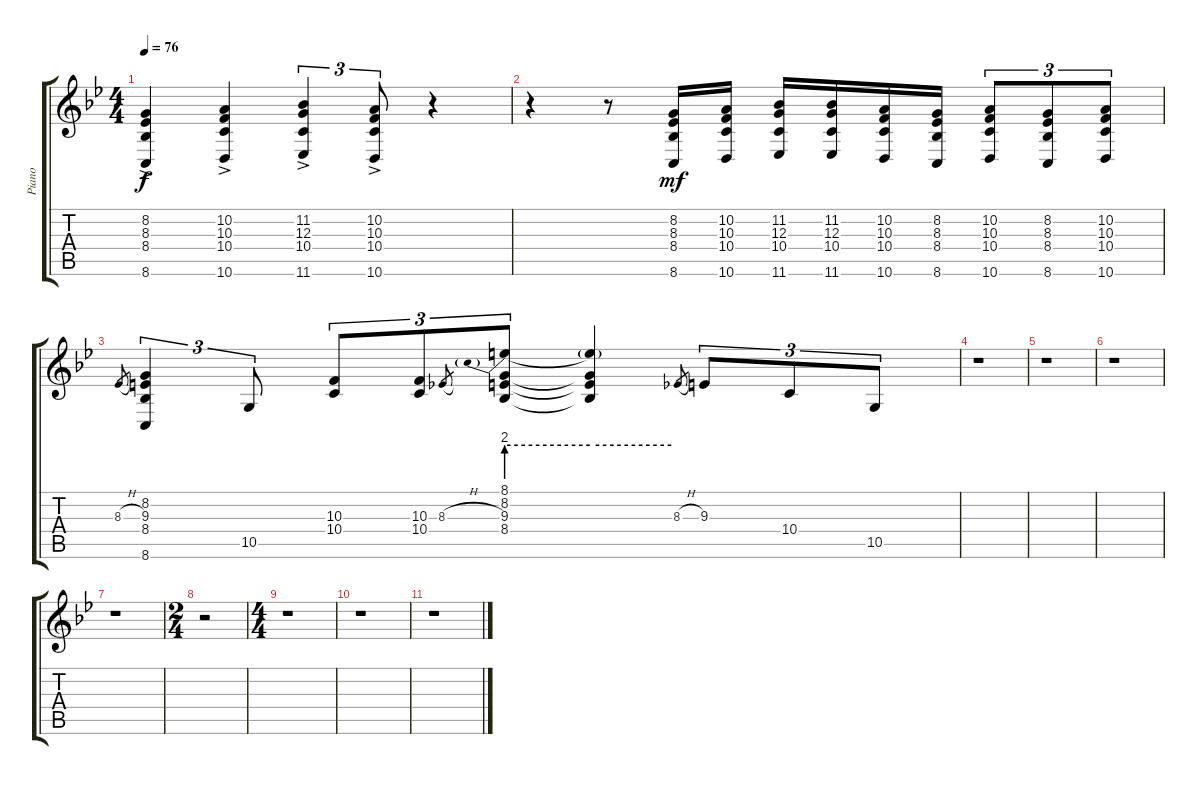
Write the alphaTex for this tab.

\track ("Piano" "Piano") {instrument electricpiano1}
\staff {score tabs}
\tuning (E4 B3 G3 D3 A2 E2) {hide}
\ts (4 4)
\tempo 76
\clef g2
\ks bb
(8.2{ac} 8.3{ac} 8.4{ac} 8.6{ac}).4{dy f} (10.2{ac} 10.3{ac} 10.4{ac} 10.6{ac}).4 (11.2{ac} 12.3{ac} 10.4{ac} 11.6{ac}).4{tu (3 2)} (10.2{ac} 10.3{ac} 10.4{ac} 10.6{ac}).8{tu (3 2)} r.4 |
r.4 r.8 (8.2 8.3 8.4 8.6).16{dy mf} (10.2 10.3 10.4 10.6).16 (11.2 12.3 10.4 11.6).16 (11.2 12.3 10.4 11.6).16 (10.2 10.3 10.4 10.6).16 (8.2 8.3 8.4 8.6).16 (10.2 10.3 10.4 10.6).8{tu (3 2)} (8.2 8.3 8.4 8.6).8{tu (3 2)} (10.2 10.3 10.4 10.6).8{tu (3 2)} |
8.3{h}.8{gr} (8.2 9.3 8.4 8.6).4{tu (3 2)} 10.5.8{tu (3 2)} (10.3 10.4).8{tu (3 2)} (10.3 10.4).8{tu (3 2)} 8.3{h}.8{gr} (8.1{be (prebend 0 8 60 8)} 8.2 9.3 8.4).8{tu (3 2)} (8.1{be (hold 0 8 60 8) t} 8.2{t} 9.3{t} 8.4{t}).4 8.3{h}.8{gr} 9.3.8{tu (3 2)} 10.4.8{tu (3 2)} 10.5.8{tu (3 2)} |
r.1 |
r.1 |
r.1 |
r.1 |
\ts (2 4)
r.2 |
\ts (4 4)
r.1 |
r.1 |
r.1
